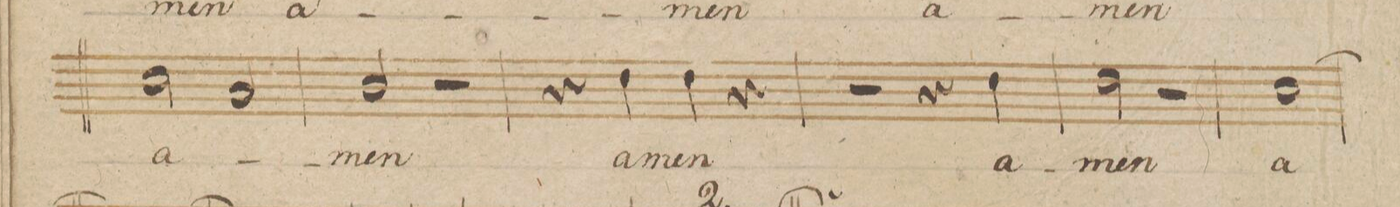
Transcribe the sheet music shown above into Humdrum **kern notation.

**kern	**text	**dynam
*I"Tenore.	*	*
*clefC4	*	*
*k[b-]	*	*
*met(c)	*	*
*M4/4	*	*
2B-\	a-	.
2G/	.	.
=276	=276	=276
2A/	-men	.
2r	.	.
=277	=277	=277
4r	.	.
4c\	a-	.
4c\	-men	.
4r	.	.
=278	=278	=278
2r	.	.
4r	.	.
4c\	a-	.
=279	=279	=279
2c\	-men	.
2r	.	.
=280	=280	=280
[1B-	a-	.
=281	=281	=281
*-	*-	*-
